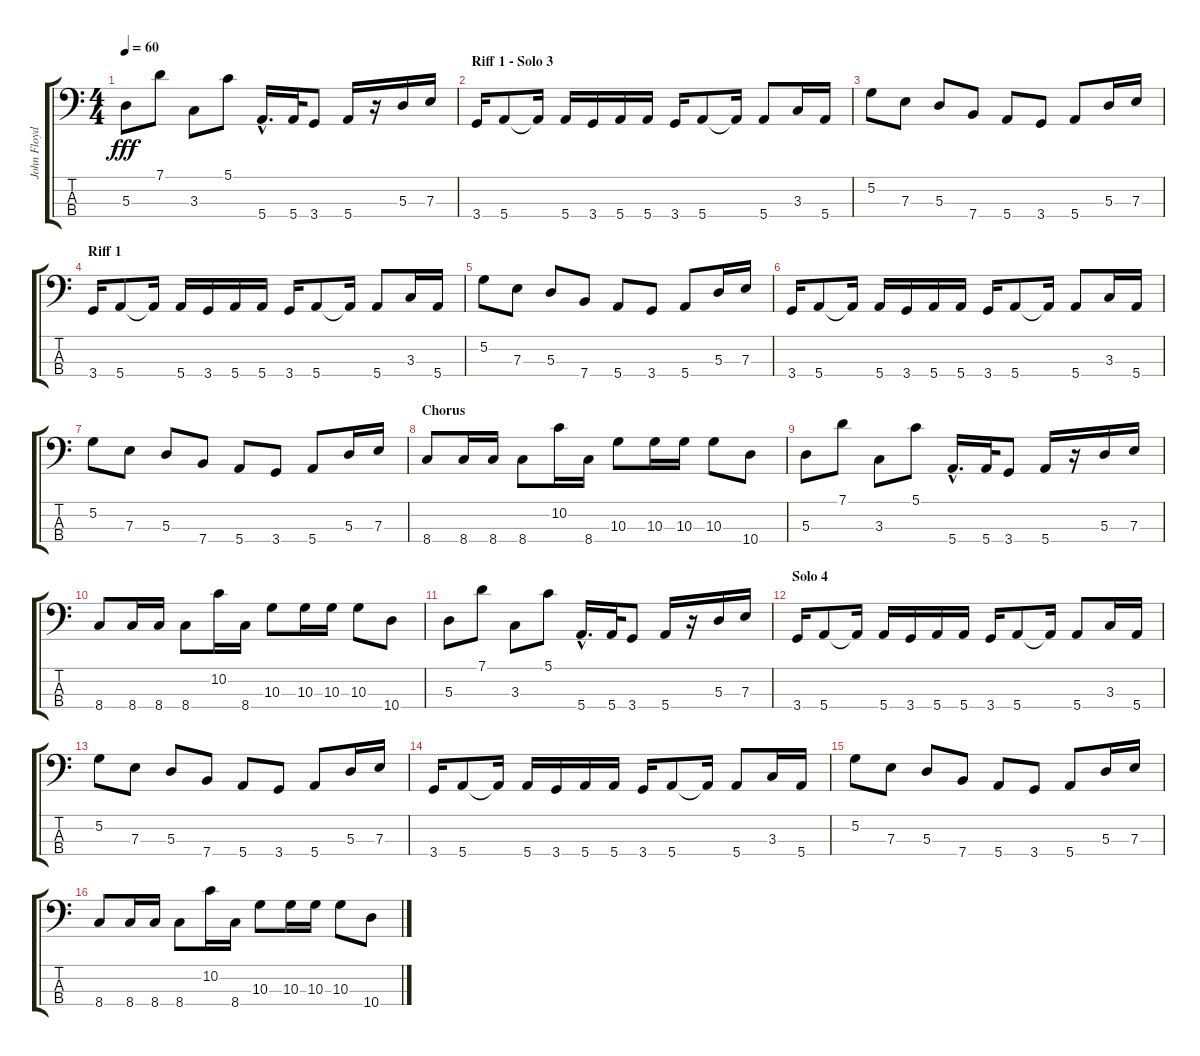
\track ("John Floyd" "John Floyd") {instrument acousticguitarsteel}
\staff {score tabs}
\tuning (G2 D2 A1 E1) {hide}
\ts (4 4)
\tempo 60
\clef f4
\ks c
5.3.8{dy fff} 7.1.8 3.3.8 5.1.8 5.4{hac}.16{d} 5.4.32 3.4.8 5.4.16 r.16 5.3.16 7.3.16 |
\section ("" "Riff 1 - Solo 3")
3.4.16 5.4.8 5.4{t}.16 5.4.16 3.4.16 5.4.16 5.4.16 3.4.16 5.4.8 5.4{t}.16 5.4.8 3.3.16 5.4.16 |
5.2.8 7.3.8 5.3.8 7.4.8 5.4.8 3.4.8 5.4.8 5.3.16 7.3.16 |
\section ("" "Riff 1")
3.4.16 5.4.8 5.4{t}.16 5.4.16 3.4.16 5.4.16 5.4.16 3.4.16 5.4.8 5.4{t}.16 5.4.8 3.3.16 5.4.16 |
5.2.8 7.3.8 5.3.8 7.4.8 5.4.8 3.4.8 5.4.8 5.3.16 7.3.16 |
3.4.16 5.4.8 5.4{t}.16 5.4.16 3.4.16 5.4.16 5.4.16 3.4.16 5.4.8 5.4{t}.16 5.4.8 3.3.16 5.4.16 |
5.2.8 7.3.8 5.3.8 7.4.8 5.4.8 3.4.8 5.4.8 5.3.16 7.3.16 |
\section ("" "Chorus")
8.4.8 8.4.16 8.4.16 8.4.8 10.2.16 8.4.16 10.3.8 10.3.16 10.3.16 10.3.8 10.4.8 |
5.3.8 7.1.8 3.3.8 5.1.8 5.4{hac}.16{d} 5.4.32 3.4.8 5.4.16 r.16 5.3.16 7.3.16 |
8.4.8 8.4.16 8.4.16 8.4.8 10.2.16 8.4.16 10.3.8 10.3.16 10.3.16 10.3.8 10.4.8 |
5.3.8 7.1.8 3.3.8 5.1.8 5.4{hac}.16{d} 5.4.32 3.4.8 5.4.16 r.16 5.3.16 7.3.16 |
\section ("" "Solo 4")
3.4.16 5.4.8 5.4{t}.16 5.4.16 3.4.16 5.4.16 5.4.16 3.4.16 5.4.8 5.4{t}.16 5.4.8 3.3.16 5.4.16 |
5.2.8 7.3.8 5.3.8 7.4.8 5.4.8 3.4.8 5.4.8 5.3.16 7.3.16 |
3.4.16 5.4.8 5.4{t}.16 5.4.16 3.4.16 5.4.16 5.4.16 3.4.16 5.4.8 5.4{t}.16 5.4.8 3.3.16 5.4.16 |
5.2.8 7.3.8 5.3.8 7.4.8 5.4.8 3.4.8 5.4.8 5.3.16 7.3.16 |
8.4.8 8.4.16 8.4.16 8.4.8 10.2.16 8.4.16 10.3.8 10.3.16 10.3.16 10.3.8 10.4.8
